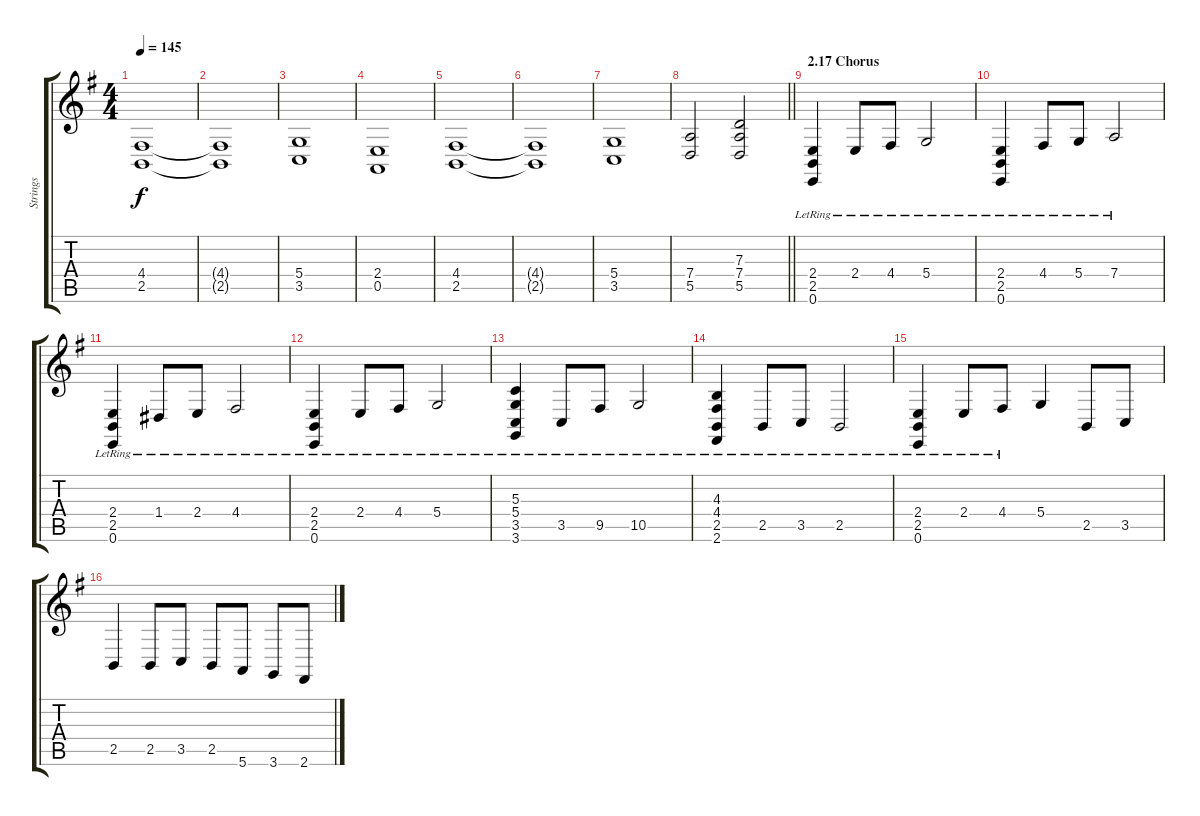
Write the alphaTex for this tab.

\track ("Strings" "Strings") {instrument stringensemble1}
\staff {score tabs}
\tuning (E4 B3 G3 D3 A2 E2) {hide}
\ts (4 4)
\tempo 145
\clef g2
\ks eminor
(4.4 2.5).1{dy f} |
(4.4{t} 2.5{t}).1 |
(5.4 3.5).1 |
(2.4 0.5).1 |
(4.4 2.5).1 |
(4.4{t} 2.5{t}).1 |
(5.4 3.5).1 |
\barLineRight lightlight
(7.4 5.5).2 (7.3 7.4 5.5).2 |
\section ("" "2.17 Chorus")
(2.4{lr} 2.5{lr} 0.6{lr}).4 2.4{lr}.8 4.4{lr}.8 5.4{lr}.2 |
(2.4{lr} 2.5{lr} 0.6{lr}).4 4.4{lr}.8 5.4{lr}.8 7.4{lr}.2 |
(2.4{lr} 2.5{lr} 0.6{lr}).4 1.4{lr}.8 2.4{lr}.8 4.4{lr}.2 |
(2.4{lr} 2.5{lr} 0.6{lr}).4 2.4{lr}.8 4.4{lr}.8 5.4{lr}.2 |
(5.3{lr} 5.4{lr} 3.5{lr} 3.6{lr}).4 3.5{lr}.8 9.5{lr}.8 10.5{lr}.2 |
(4.3{lr} 4.4{lr} 2.5{lr} 2.6{lr}).4 2.5{lr}.8 3.5{lr}.8 2.5{lr}.2 |
(2.4{lr} 2.5{lr} 0.6{lr}).4 2.4{lr}.8 4.4{lr}.8 5.4.4 2.5.8 3.5.8 |
2.5.4 2.5.8 3.5.8 2.5.8 5.6.8 3.6.8 2.6.8
